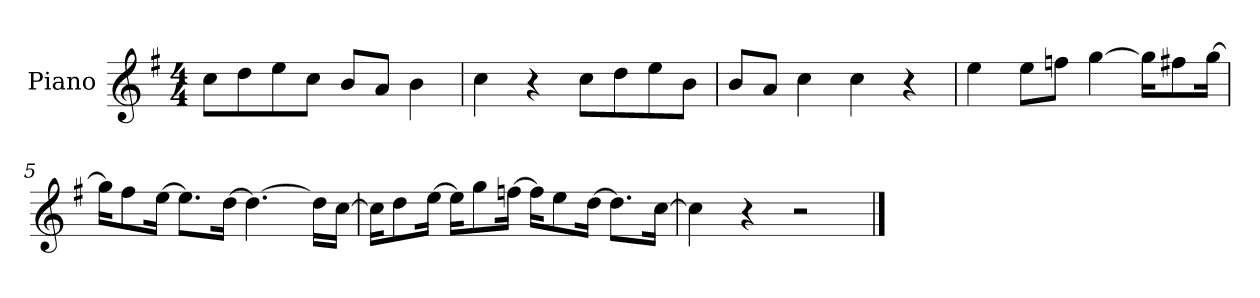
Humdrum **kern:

**kern
*part1
*staff1
*I"Piano
*I'P-no
*clefG2
*k[f#]
*M4/4
*MM90
=1
8cc\L
8dd\
8ee\
8cc\J
8b/L
8a/J
4b\
=2
4cc\
4r
8cc\L
8dd\
8ee\
8b\J
=3
8b/L
8a/J
4cc\
4cc\
4r
=4
4ee\
8ee\L
8ffn\J
[4gg\
16gg\KL]
8ff#X\
[16gg\Jk
=5
16gg\KL]
8ff#\
[16ee\Jk
8.ee\L]
[16dd\Jk
4.dd\_
16dd\LL]
[16cc\JJ
!!LO:LB:g=z
=6
16cc\KL]
8dd\
[16ee\Jk
16ee\KL]
8gg\
[16ffn\Jk
16ff\KL]
8ee\
[16dd\Jk
8.dd\L]
[16cc\Jk
=7
4cc\]
4r
2r
==
*-
